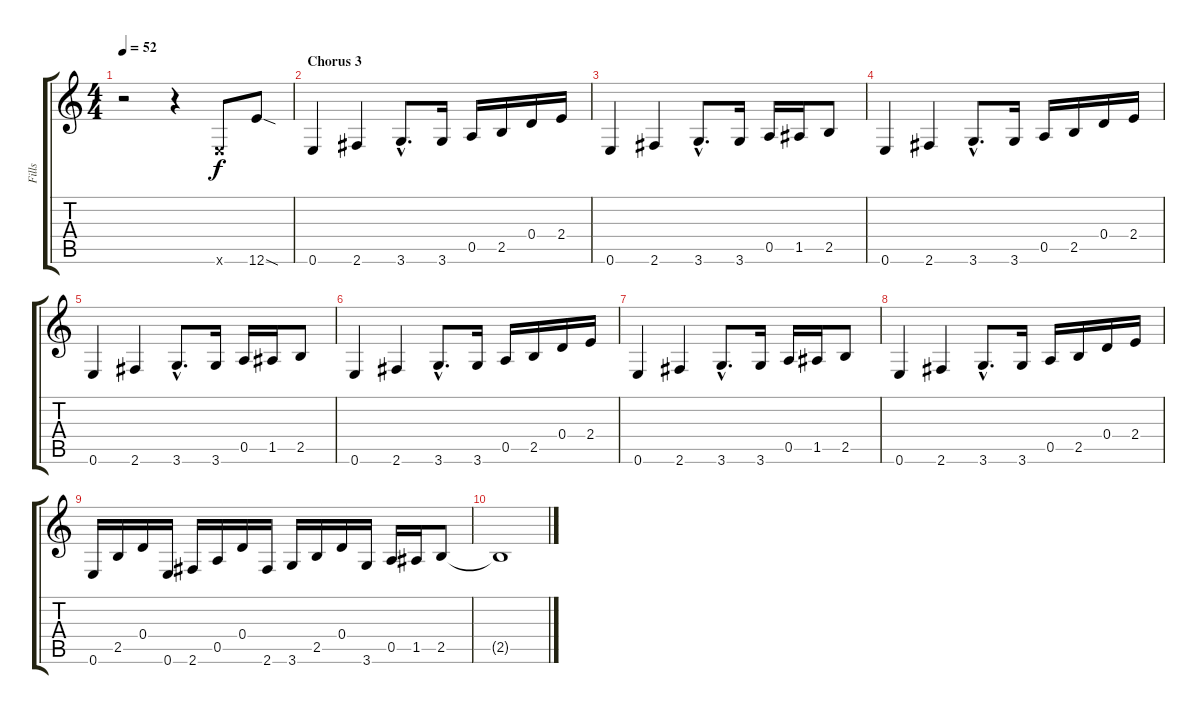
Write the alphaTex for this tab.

\track ("Fills" "Fills") {instrument distortionguitar}
\staff {score tabs}
\tuning (E4 B3 G3 D3 A2 E2) {hide}
\ts (4 4)
\tempo 52
\clef g2
\ks c
r.2{dy f instrument distortionguitar} r.4 0.6{x}.8 12.6{sod}.8 |
\section ("" "Chorus 3")
0.6.4 2.6.4 3.6{hac}.8{d} 3.6.16 0.5.16 2.5.16 0.4.16 2.4.16 |
0.6.4 2.6.4 3.6{hac}.8{d} 3.6.16 0.5.16 1.5.16 2.5.8 |
0.6.4 2.6.4 3.6{hac}.8{d} 3.6.16 0.5.16 2.5.16 0.4.16 2.4.16 |
0.6.4 2.6.4 3.6{hac}.8{d} 3.6.16 0.5.16 1.5.16 2.5.8 |
0.6.4 2.6.4 3.6{hac}.8{d} 3.6.16 0.5.16 2.5.16 0.4.16 2.4.16 |
0.6.4 2.6.4 3.6{hac}.8{d} 3.6.16 0.5.16 1.5.16 2.5.8 |
0.6.4 2.6.4 3.6{hac}.8{d} 3.6.16 0.5.16 2.5.16 0.4.16 2.4.16 |
0.6.16 2.5.16 0.4.16 0.6.16 2.6.16 0.5.16 0.4.16 2.6.16 3.6.16 2.5.16 0.4.16 3.6.16 0.5.16 1.5.16 2.5.8 |
2.5{t}.1
